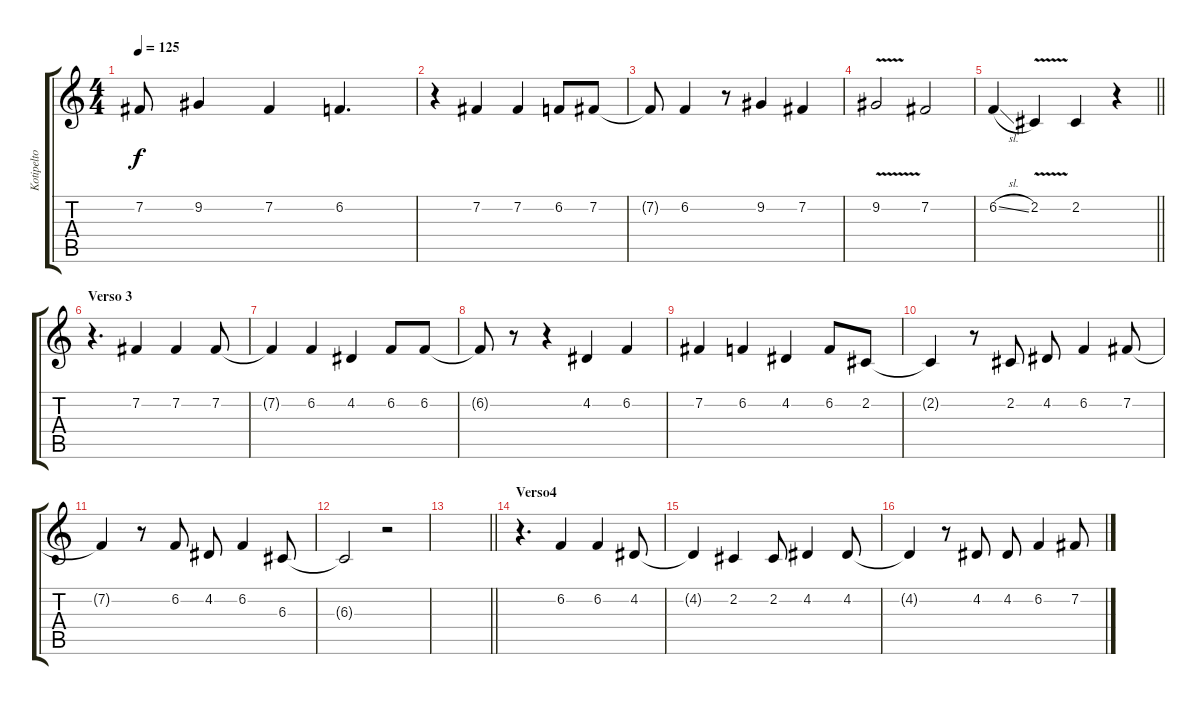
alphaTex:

\track ("Kotipelto the singer" "Kotipelto ") {instrument lead1square}
\staff {score tabs}
\tuning (E4 B3 G3 D3 A2 E2) {hide}
\ts (4 4)
\tempo 125
\clef g2
\ks c
7.2{t}.8{dy f} 9.2.4 7.2.4 6.2.4{d} |
r.4 7.2.4 7.2.4 6.2.8 7.2.8 |
7.2{t}.8 6.2.4 r.8 9.2.4 7.2.4 |
9.2{v}.2 7.2.2 |
\barLineRight lightlight
6.2{sl}.4 2.2{v}.4 2.2.4 r.4 |
\section ("" "Verso 3")
r.4{d} 7.2.4 7.2.4 7.2.8 |
7.2{t}.4 6.2.4 4.2.4 6.2.8 6.2.8 |
6.2{t}.8 r.8 r.4 4.2.4 6.2.4 |
7.2.4 6.2.4 4.2.4 6.2.8 2.2.8 |
2.2{t}.4 r.8 2.2.8 4.2.8 6.2.4 7.2.8 |
7.2{t}.4 r.8 6.2.8 4.2.8 6.2.4 6.3.8 |
6.3{t}.2 r.2 |
\barLineRight lightlight
|
\section ("" "Verso4")
r.4{d} 6.2.4 6.2.4 4.2.8 |
4.2{t}.4 2.2.4 2.2.8 4.2.4 4.2.8 |
4.2{t}.4 r.8 4.2.8 4.2.8 6.2.4 7.2.8
